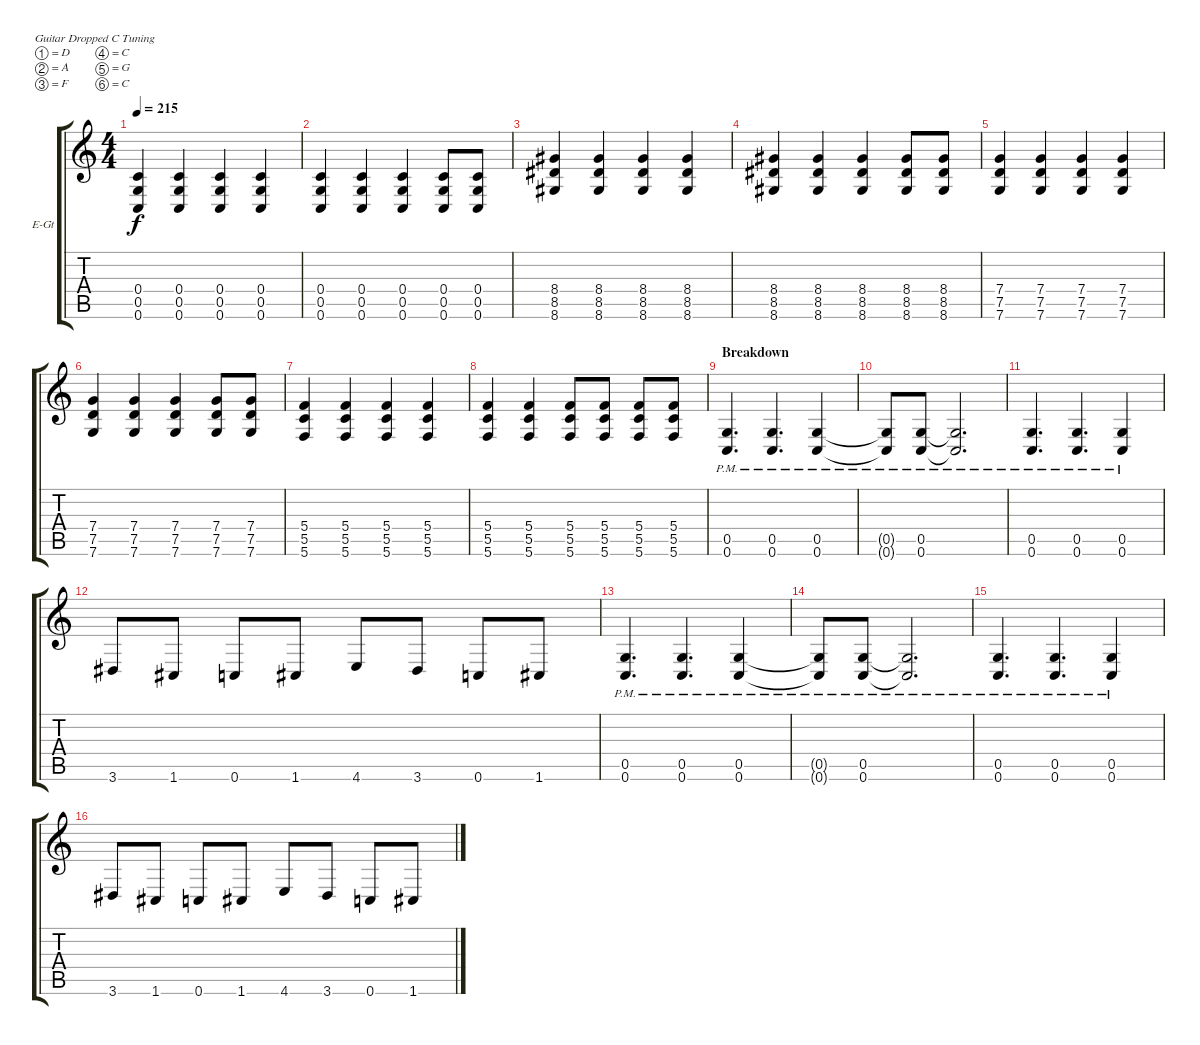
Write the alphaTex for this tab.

\defaultSystemsLayout 4
\bracketExtendMode groupsimilarinstruments
\firstSystemTrackNameOrientation horizontal
\otherSystemsTrackNameOrientation horizontal
\track ("Guitar 2" "E-Gt") {instrument distortionguitar}
\staff {score tabs}
\tuning (D4 A3 F3 C3 G2 C2)
\ts (4 4)
\tempo 215
\clef g2
\ks c
(0.6 0.5 0.4).4{dy f} (0.6 0.5 0.4).4 (0.6 0.5 0.4).4 (0.6 0.5 0.4).4 |
(0.6 0.5 0.4).4 (0.6 0.5 0.4).4 (0.6 0.5 0.4).4 (0.6 0.5 0.4).8 (0.4 0.5 0.6).8 |
(8.6 8.5 8.4).4 (8.6 8.5 8.4).4 (8.6 8.5 8.4).4 (8.6 8.5 8.4).4 |
(8.6 8.5 8.4).4 (8.6 8.5 8.4).4 (8.6 8.5 8.4).4 (8.4 8.6 8.5).8 (8.4 8.5 8.6).8 |
(7.6 7.5 7.4).4 (7.6 7.5 7.4).4 (7.6 7.5 7.4).4 (7.6 7.5 7.4).4 |
(7.6 7.5 7.4).4 (7.6 7.5 7.4).4 (7.6 7.5 7.4).4 (7.6 7.5 7.4).8 (7.6 7.5 7.4).8 |
(5.6 5.5 5.4).4 (5.6 5.5 5.4).4 (5.6 5.5 5.4).4 (5.6 5.5 5.4).4 |
(5.6 5.5 5.4).4 (5.6 5.5 5.4).4 (5.6 5.5 5.4).8 (5.6 5.5 5.4).8 (5.6 5.5 5.4).8 (5.6 5.5 5.4).8 |
\section ("" "Breakdown")
(0.6{pm} 0.5{pm}).4{d} (0.5{pm} 0.6{pm}).4{d} (0.6{pm} 0.5{pm}).4 |
(0.5{pm t} 0.6{pm t}).8 (0.5{pm} 0.6{pm}).8 (0.5{pm t} 0.6{pm t}).2{d} |
(0.6{pm} 0.5{pm}).4{d} (0.5{pm} 0.6{pm}).4{d} (0.6{pm} 0.5{pm}).4 |
3.6.8 1.6.8 0.6.8 1.6.8 4.6.8 3.6.8 0.6.8 1.6.8 |
(0.6{pm} 0.5{pm}).4{d} (0.5{pm} 0.6{pm}).4{d} (0.6{pm} 0.5{pm}).4 |
(0.5{pm t} 0.6{pm t}).8 (0.5{pm} 0.6{pm}).8 (0.5{pm t} 0.6{pm t}).2{d} |
(0.6{pm} 0.5{pm}).4{d} (0.5{pm} 0.6{pm}).4{d} (0.6{pm} 0.5{pm}).4 |
3.6.8 1.6.8 0.6.8 1.6.8 4.6.8 3.6.8 0.6.8 1.6.8
